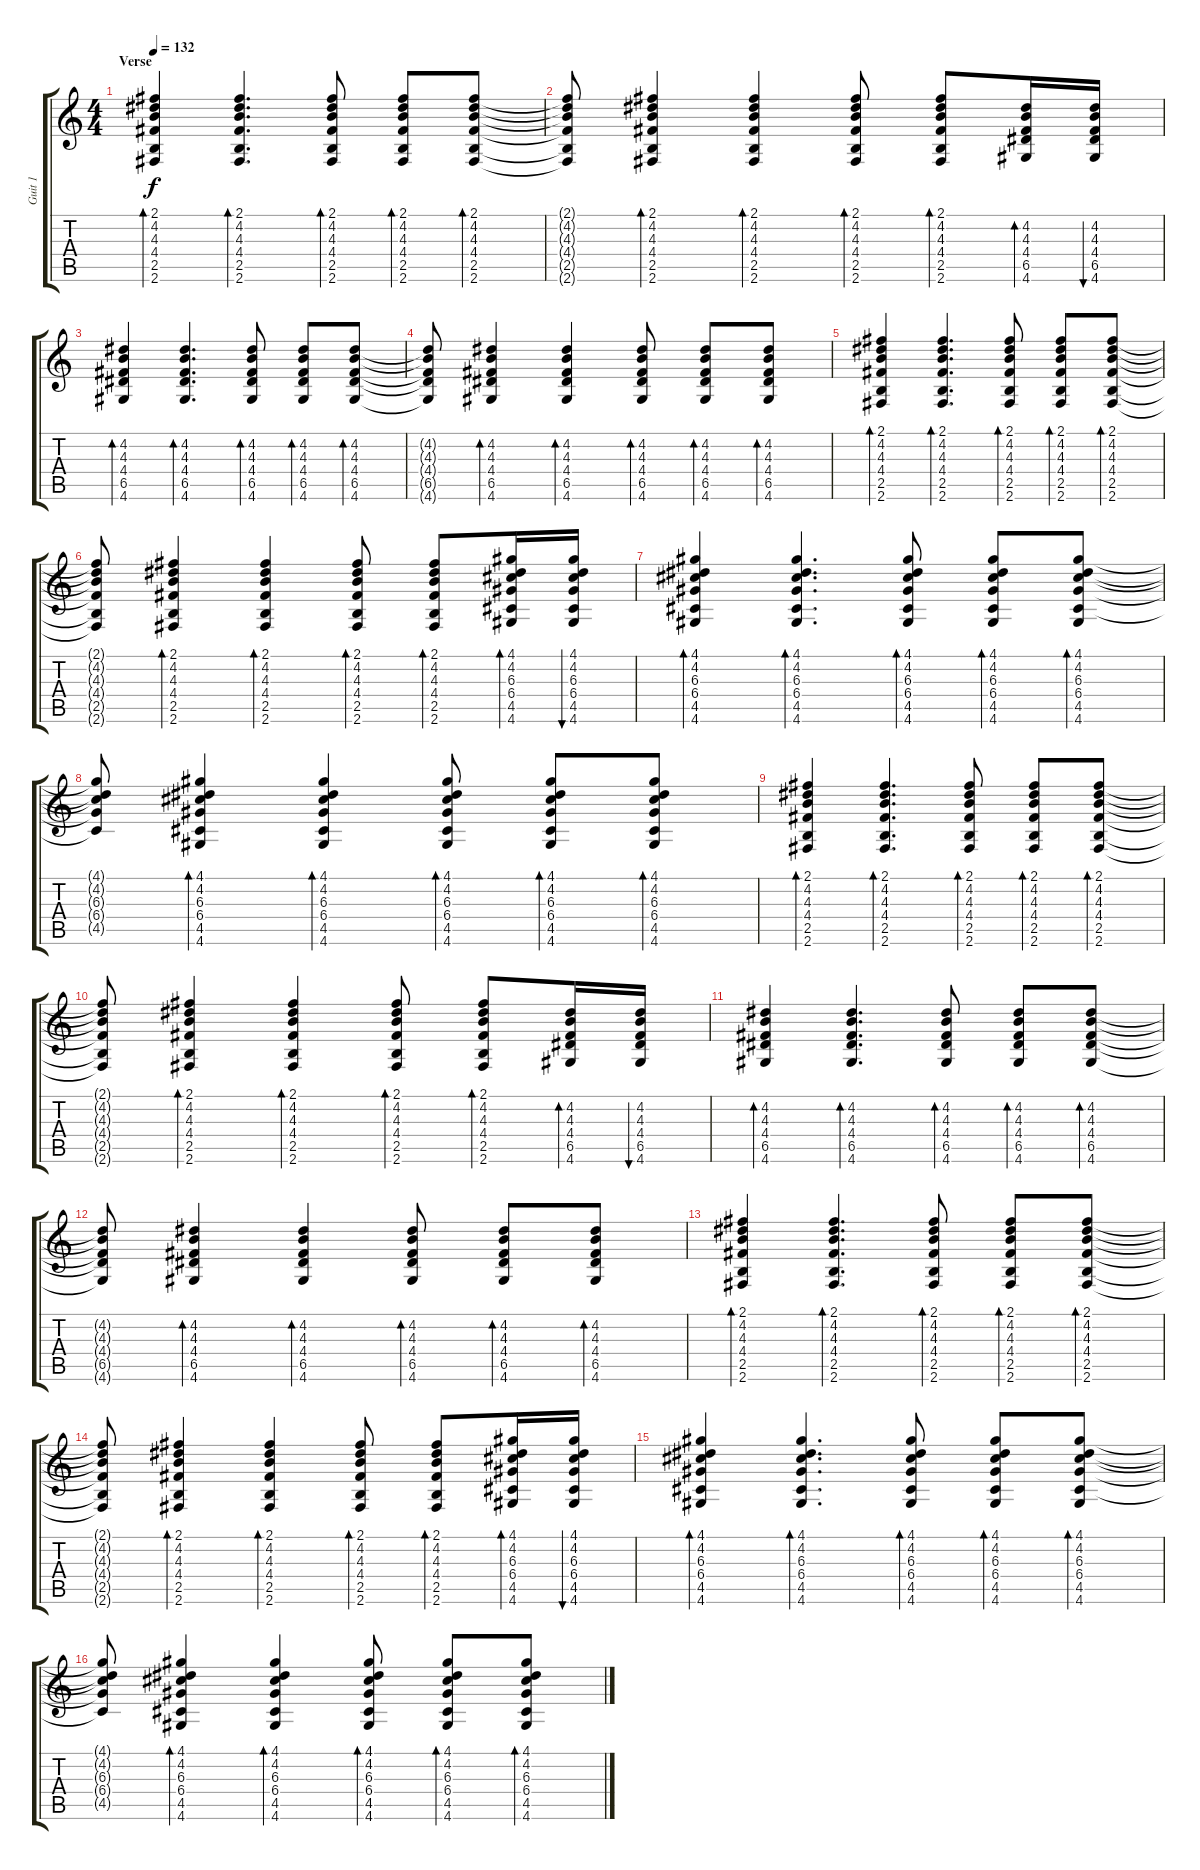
\track ("Guit 1" "Guit 1") {instrument distortionguitar}
\staff {score tabs}
\tuning (E4 B3 G3 D3 A2 E2) {hide}
\ts (4 4)
\section ("" "Verse")
\tempo 132
\clef g2
\ks c
(2.1 4.2 4.3 4.4 2.5 2.6).4{bd 30 dy f volume 4} (2.1 4.2 4.3 4.4 2.5 2.6).4{d bd 30} (2.1 4.2 4.3 4.4 2.5 2.6).8{bd 30} (2.1 4.2 4.3 4.4 2.5 2.6).8{bd 30} (2.1 4.2 4.3 4.4 2.5 2.6).8{bd 30} |
(2.1{t} 4.2{t} 4.3{t} 4.4{t} 2.5{t} 2.6{t}).8 (2.1 4.2 4.3 4.4 2.5 2.6).4{bd 30} (2.1 4.2 4.3 4.4 2.5 2.6).4{bd 30} (2.1 4.2 4.3 4.4 2.5 2.6).8{bd 30} (2.1 4.2 4.3 4.4 2.5 2.6).8{bd 30} (4.2 4.3 4.4 6.5 4.6).16{bd 30} (4.2 4.3 4.4 6.5 4.6).16{bu 30} |
(4.2 4.3 4.4 6.5 4.6).4{bd 30} (4.2 4.3 4.4 6.5 4.6).4{d bd 30} (4.2 4.3 4.4 6.5 4.6).8{bd 30} (4.2 4.3 4.4 6.5 4.6).8{bd 30} (4.2 4.3 4.4 6.5 4.6).8{bd 30} |
(4.2{t} 4.3{t} 4.4{t} 6.5{t} 4.6{t}).8 (4.2 4.3 4.4 6.5 4.6).4{bd 30} (4.2 4.3 4.4 6.5 4.6).4{bd 30} (4.2 4.3 4.4 6.5 4.6).8{bd 30} (4.2 4.3 4.4 6.5 4.6).8{bd 30} (4.2 4.3 4.4 6.5 4.6).8{bd 30} |
(2.1 4.2 4.3 4.4 2.5 2.6).4{bd 30} (2.1 4.2 4.3 4.4 2.5 2.6).4{d bd 30} (2.1 4.2 4.3 4.4 2.5 2.6).8{bd 30} (2.1 4.2 4.3 4.4 2.5 2.6).8{bd 30} (2.1 4.2 4.3 4.4 2.5 2.6).8{bd 30} |
(2.1{t} 4.2{t} 4.3{t} 4.4{t} 2.5{t} 2.6{t}).8 (2.1 4.2 4.3 4.4 2.5 2.6).4{bd 30} (2.1 4.2 4.3 4.4 2.5 2.6).4{bd 30} (2.1 4.2 4.3 4.4 2.5 2.6).8{bd 30} (2.1 4.2 4.3 4.4 2.5 2.6).8{bd 30} (4.1 4.2 6.3 6.4 4.5 4.6).16{bd 30} (4.1 4.2 6.3 6.4 4.5 4.6).16{bu 30} |
(4.1 4.2 6.3 6.4 4.5 4.6).4{bd 30} (4.1 4.2 6.3 6.4 4.5 4.6).4{d bd 30} (4.1 4.2 6.3 6.4 4.5 4.6).8{bd 30} (4.1 4.2 6.3 6.4 4.5 4.6).8{bd 30} (4.1 4.2 6.3 6.4 4.5 4.6).8{bd 30} |
(4.1{t} 4.2{t} 6.3{t} 6.4{t} 4.5{t}).8 (4.1 4.2 6.3 6.4 4.5 4.6).4{bd 30} (4.1 4.2 6.3 6.4 4.5 4.6).4{bd 30} (4.1 4.2 6.3 6.4 4.5 4.6).8{bd 30} (4.1 4.2 6.3 6.4 4.5 4.6).8{bd 30} (4.1 4.2 6.3 6.4 4.5 4.6).8{bd 30} |
(2.1 4.2 4.3 4.4 2.5 2.6).4{bd 30} (2.1 4.2 4.3 4.4 2.5 2.6).4{d bd 30} (2.1 4.2 4.3 4.4 2.5 2.6).8{bd 30} (2.1 4.2 4.3 4.4 2.5 2.6).8{bd 30} (2.1 4.2 4.3 4.4 2.5 2.6).8{bd 30} |
(2.1{t} 4.2{t} 4.3{t} 4.4{t} 2.5{t} 2.6{t}).8 (2.1 4.2 4.3 4.4 2.5 2.6).4{bd 30} (2.1 4.2 4.3 4.4 2.5 2.6).4{bd 30} (2.1 4.2 4.3 4.4 2.5 2.6).8{bd 30} (2.1 4.2 4.3 4.4 2.5 2.6).8{bd 30} (4.2 4.3 4.4 6.5 4.6).16{bd 30} (4.2 4.3 4.4 6.5 4.6).16{bu 30} |
(4.2 4.3 4.4 6.5 4.6).4{bd 30} (4.2 4.3 4.4 6.5 4.6).4{d bd 30} (4.2 4.3 4.4 6.5 4.6).8{bd 30} (4.2 4.3 4.4 6.5 4.6).8{bd 30} (4.2 4.3 4.4 6.5 4.6).8{bd 30} |
(4.2{t} 4.3{t} 4.4{t} 6.5{t} 4.6{t}).8 (4.2 4.3 4.4 6.5 4.6).4{bd 30} (4.2 4.3 4.4 6.5 4.6).4{bd 30} (4.2 4.3 4.4 6.5 4.6).8{bd 30} (4.2 4.3 4.4 6.5 4.6).8{bd 30} (4.2 4.3 4.4 6.5 4.6).8{bd 30} |
(2.1 4.2 4.3 4.4 2.5 2.6).4{bd 30} (2.1 4.2 4.3 4.4 2.5 2.6).4{d bd 30} (2.1 4.2 4.3 4.4 2.5 2.6).8{bd 30} (2.1 4.2 4.3 4.4 2.5 2.6).8{bd 30} (2.1 4.2 4.3 4.4 2.5 2.6).8{bd 30} |
(2.1{t} 4.2{t} 4.3{t} 4.4{t} 2.5{t} 2.6{t}).8 (2.1 4.2 4.3 4.4 2.5 2.6).4{bd 30} (2.1 4.2 4.3 4.4 2.5 2.6).4{bd 30} (2.1 4.2 4.3 4.4 2.5 2.6).8{bd 30} (2.1 4.2 4.3 4.4 2.5 2.6).8{bd 30} (4.1 4.2 6.3 6.4 4.5 4.6).16{bd 30} (4.1 4.2 6.3 6.4 4.5 4.6).16{bu 30} |
(4.1 4.2 6.3 6.4 4.5 4.6).4{bd 30} (4.1 4.2 6.3 6.4 4.5 4.6).4{d bd 30} (4.1 4.2 6.3 6.4 4.5 4.6).8{bd 30} (4.1 4.2 6.3 6.4 4.5 4.6).8{bd 30} (4.1 4.2 6.3 6.4 4.5 4.6).8{bd 30} |
(4.1{t} 4.2{t} 6.3{t} 6.4{t} 4.5{t}).8 (4.1 4.2 6.3 6.4 4.5 4.6).4{bd 30} (4.1 4.2 6.3 6.4 4.5 4.6).4{bd 30} (4.1 4.2 6.3 6.4 4.5 4.6).8{bd 30} (4.1 4.2 6.3 6.4 4.5 4.6).8{bd 30} (4.1 4.2 6.3 6.4 4.5 4.6).8{bd 30}
